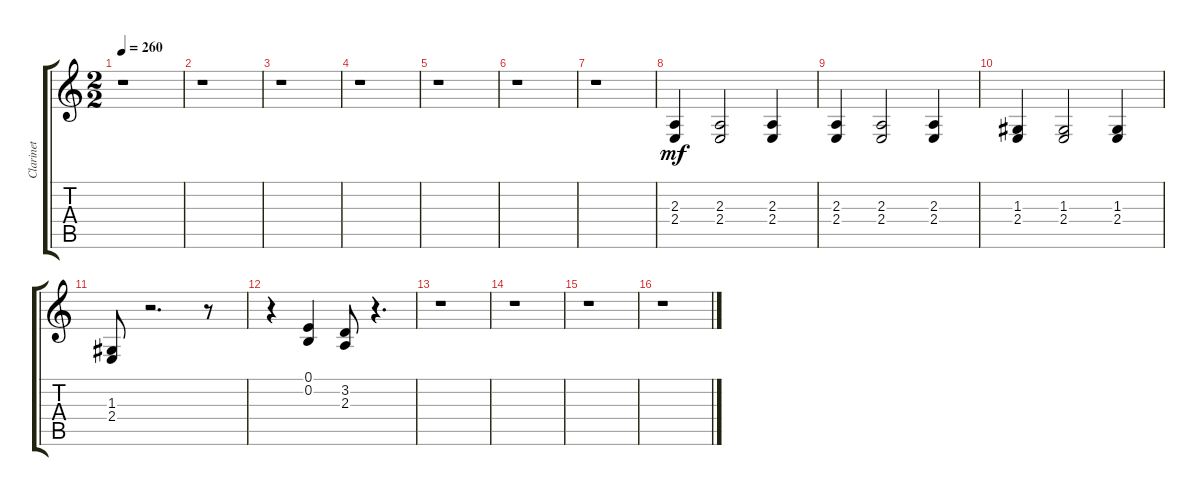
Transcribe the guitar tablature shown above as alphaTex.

\track ("Clarinet" "Clarinet") {instrument clarinet}
\staff {score tabs}
\tuning (E4 B3 G3 D3 A2 E2) {hide}
\ts (2 2)
\tempo 260
\clef g2
\ks c
r.1{dy mf} |
r.1 |
r.1 |
r.1 |
r.1 |
r.1 |
r.1 |
(2.3 2.4).4 (2.3 2.4).2 (2.3 2.4).4 |
(2.3 2.4).4 (2.3 2.4).2 (2.3 2.4).4 |
(1.3 2.4).4 (1.3 2.4).2 (1.3 2.4).4 |
(1.3 2.4).8 r.2{d} r.8 |
r.4 (0.1 0.2).4 (3.2 2.3).8 r.4{d} |
r.1 |
r.1 |
r.1 |
r.1
